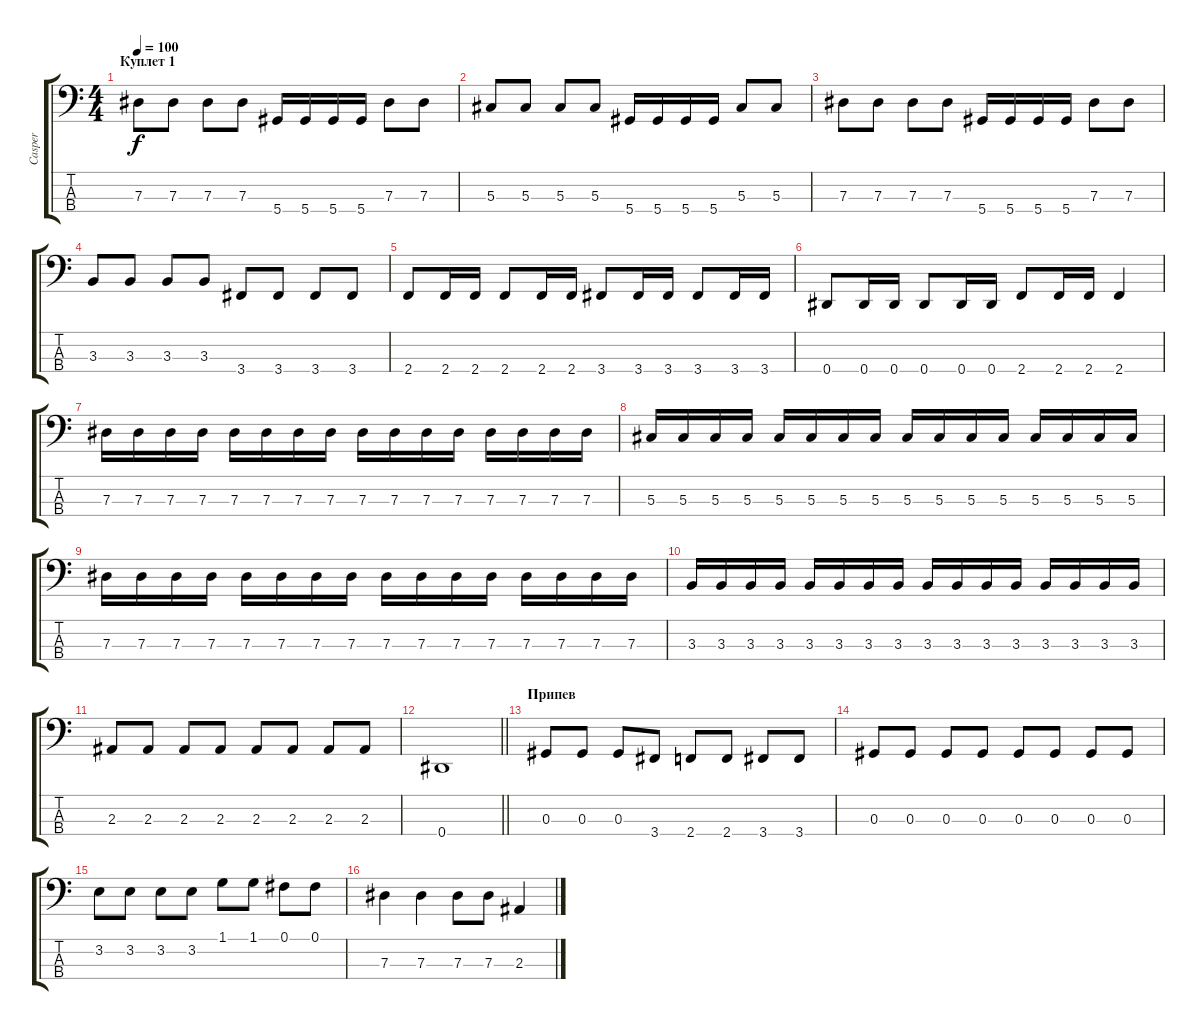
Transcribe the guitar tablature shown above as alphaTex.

\track ("Casper" "Casper") {instrument electricbasspick}
\staff {score tabs}
\tuning (Gb2 Db2 Ab1 Eb1) {hide}
\ts (4 4)
\section ("" "Куплет 1")
\tempo 100
\clef f4
\ks c
7.3.8{dy f} 7.3.8 7.3.8 7.3.8 5.4.16 5.4.16 5.4.16 5.4.16 7.3.8 7.3.8 |
5.3.8 5.3.8 5.3.8 5.3.8 5.4.16 5.4.16 5.4.16 5.4.16 5.3.8 5.3.8 |
7.3.8 7.3.8 7.3.8 7.3.8 5.4.16 5.4.16 5.4.16 5.4.16 7.3.8 7.3.8 |
3.3.8 3.3.8 3.3.8 3.3.8 3.4.8 3.4.8 3.4.8 3.4.8 |
2.4.8 2.4.16 2.4.16 2.4.8 2.4.16 2.4.16 3.4.8 3.4.16 3.4.16 3.4.8 3.4.16 3.4.16 |
0.4.8 0.4.16 0.4.16 0.4.8 0.4.16 0.4.16 2.4.8 2.4.16 2.4.16 2.4.4 |
7.3.16 7.3.16 7.3.16 7.3.16 7.3.16 7.3.16 7.3.16 7.3.16 7.3.16 7.3.16 7.3.16 7.3.16 7.3.16 7.3.16 7.3.16 7.3.16 |
5.3.16 5.3.16 5.3.16 5.3.16 5.3.16 5.3.16 5.3.16 5.3.16 5.3.16 5.3.16 5.3.16 5.3.16 5.3.16 5.3.16 5.3.16 5.3.16 |
7.3.16 7.3.16 7.3.16 7.3.16 7.3.16 7.3.16 7.3.16 7.3.16 7.3.16 7.3.16 7.3.16 7.3.16 7.3.16 7.3.16 7.3.16 7.3.16 |
3.3.16 3.3.16 3.3.16 3.3.16 3.3.16 3.3.16 3.3.16 3.3.16 3.3.16 3.3.16 3.3.16 3.3.16 3.3.16 3.3.16 3.3.16 3.3.16 |
2.3.8 2.3.8 2.3.8 2.3.8 2.3.8 2.3.8 2.3.8 2.3.8 |
\barLineRight lightlight
0.4.1 |
\section ("" "Припев")
0.3.8 0.3.8 0.3.8 3.4.8 2.4.8 2.4.8 3.4.8 3.4.8 |
0.3.8 0.3.8 0.3.8 0.3.8 0.3.8 0.3.8 0.3.8 0.3.8 |
3.2.8 3.2.8 3.2.8 3.2.8 1.1.8 1.1.8 0.1.8 0.1.8 |
7.3.4 7.3.4 7.3.8 7.3.8 2.3.4
